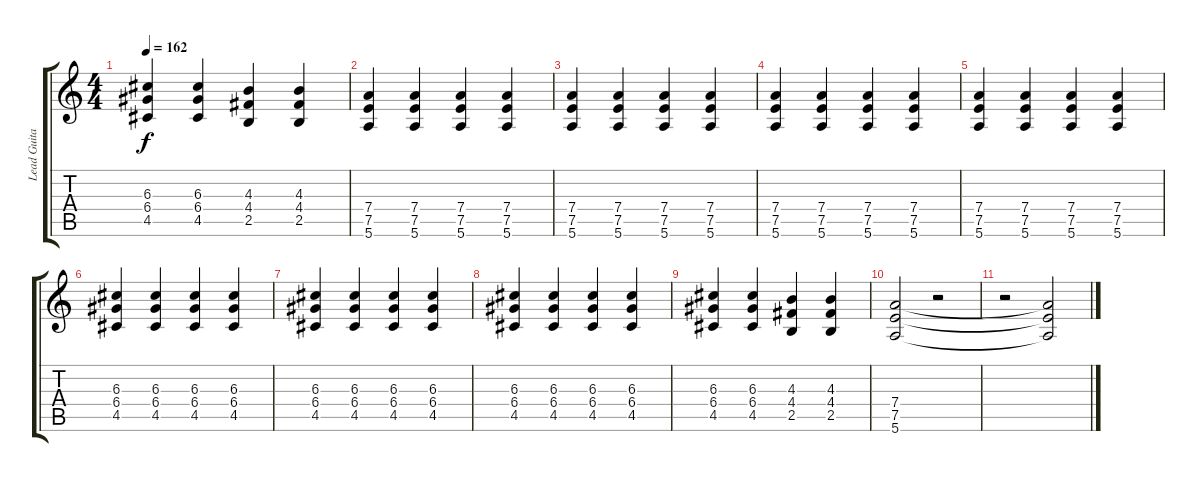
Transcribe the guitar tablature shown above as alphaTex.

\track ("Lead Guitar" "Lead Guita") {instrument distortionguitar}
\staff {score tabs}
\tuning (E4 B3 G3 D3 A2 E2) {hide}
\ts (4 4)
\tempo 162
\clef g2
\ks c
(6.3 6.4 4.5).4{dy f} (6.3 6.4 4.5).4 (4.3 4.4 2.5).4 (4.3 4.4 2.5).4 |
(7.4 7.5 5.6).4 (7.4 7.5 5.6).4 (7.4 7.5 5.6).4 (7.4 7.5 5.6).4 |
(7.4 7.5 5.6).4 (7.4 7.5 5.6).4 (7.4 7.5 5.6).4 (7.4 7.5 5.6).4 |
(7.4 7.5 5.6).4 (7.4 7.5 5.6).4 (7.4 7.5 5.6).4 (7.4 7.5 5.6).4 |
(7.4 7.5 5.6).4 (7.4 7.5 5.6).4 (7.4 7.5 5.6).4 (7.4 7.5 5.6).4 |
(6.3 6.4 4.5).4 (6.3 6.4 4.5).4 (6.3 6.4 4.5).4 (6.3 6.4 4.5).4 |
(6.3 6.4 4.5).4 (6.3 6.4 4.5).4 (6.3 6.4 4.5).4 (6.3 6.4 4.5).4 |
(6.3 6.4 4.5).4 (6.3 6.4 4.5).4 (6.3 6.4 4.5).4 (6.3 6.4 4.5).4 |
(6.3 6.4 4.5).4 (6.3 6.4 4.5).4 (4.3 4.4 2.5).4 (4.3 4.4 2.5).4 |
(7.4 7.5 5.6).2 r.2 |
r.2 (7.4{t} 7.5{t} 5.6{t}).2
